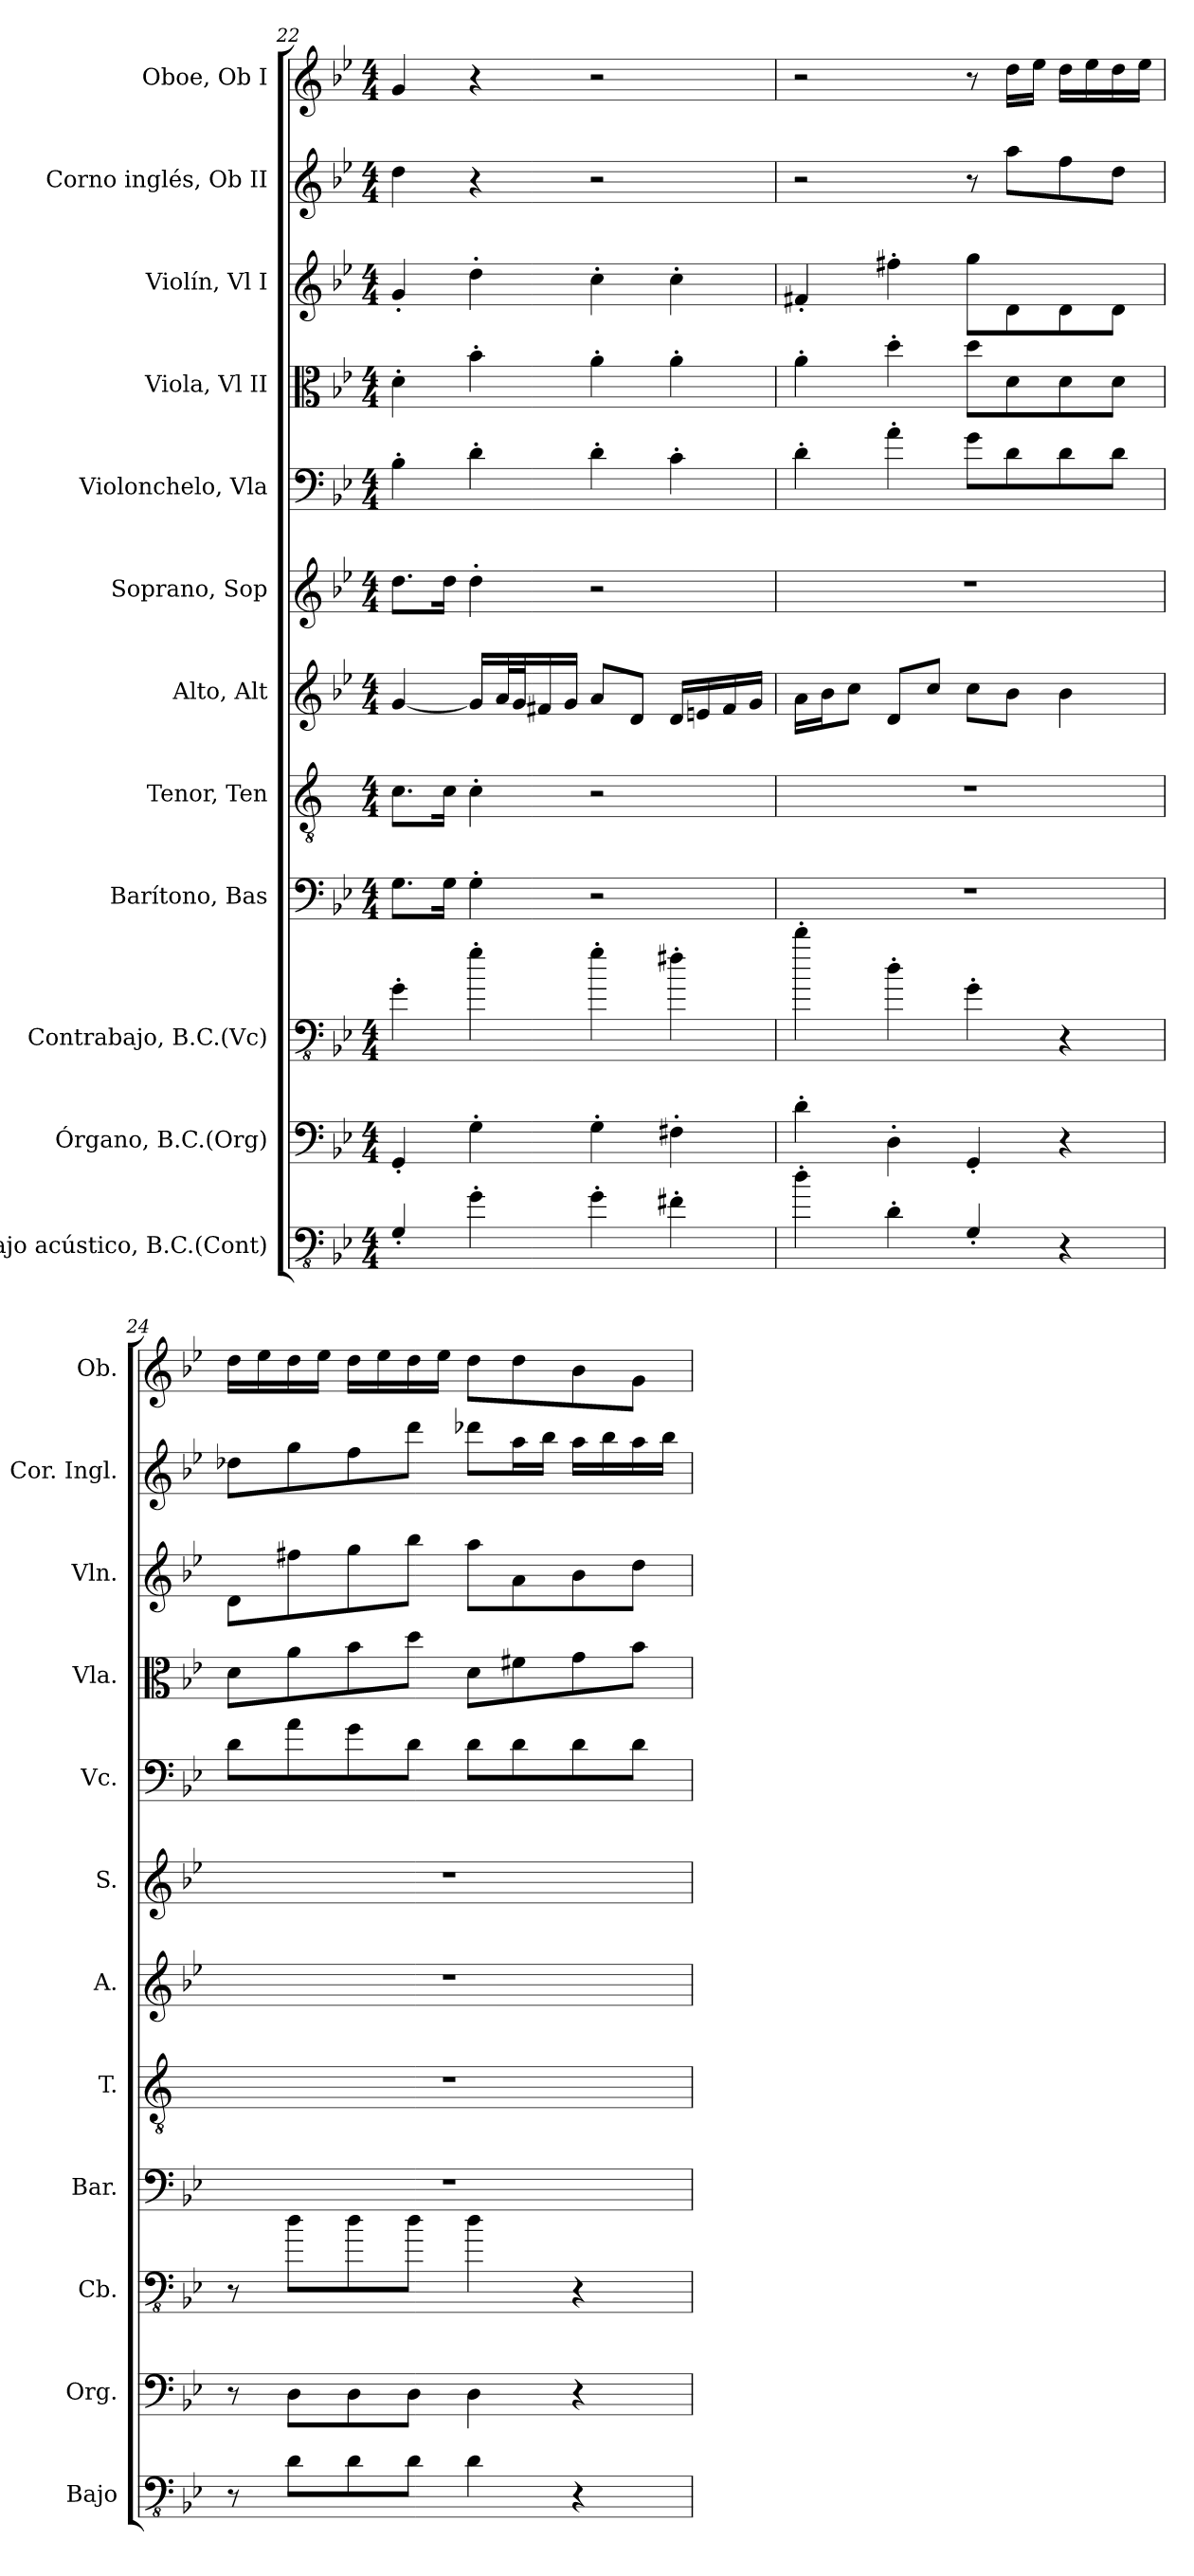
**kern	**kern	**kern	**kern	**kern	**kern	**kern	**kern	**kern	**kern	**kern	**kern
*part12	*part11	*part10	*part9	*part8	*part7	*part6	*part5	*part4	*part3	*part2	*part1
*staff12	*staff11	*staff10	*staff9	*staff8	*staff7	*staff6	*staff5	*staff4	*staff3	*staff2	*staff1
*I"Bajo acústico, B.C.(Cont)	*I"Órgano, B.C.(Org)	*I"Contrabajo, B.C.(Vc)	*I"Barítono, Bas	*I"Tenor, Ten	*I"Alto, Alt	*I"Soprano, Sop	*I"Violonchelo, Vla	*I"Viola, Vl II	*I"Violín, Vl I	*I"Corno inglés, Ob II	*I"Oboe, Ob I
*I'Bajo	*I'Org.	*I'Cb.	*I'Bar.	*I'T.	*I'A.	*I'S.	*I'Vc.	*I'Vla.	*I'Vln.	*I'Cor. Ingl.	*I'Ob.
*clefFv4	*clefF4	*clefFv4	*clefF4	*clefGv2	*clefG2	*clefG2	*clefF4	*clefC3	*clefG2	*clefG2	*clefG2
*ITrd7c12	*	*ITrd7c12	*	*ITrd1c2	*	*	*	*	*	*ITrd4c7	*
*k[b-e-]	*k[b-e-]	*k[b-e-]	*k[b-e-]	*k[b-e-]	*k[b-e-]	*k[b-e-]	*k[b-e-]	*k[b-e-]	*k[b-e-]	*k[b-e-a-]	*k[b-e-]
*M4/4	*M4/4	*M4/4	*M4/4	*M4/4	*M4/4	*M4/4	*M4/4	*M4/4	*M4/4	*M4/4	*M4/4
=22	=22	=22	=22	=22	=22	=22	=22	=22	=22	=22	=22
4GGG'/	4GG'/	4GG'\	8.G\L	8.B-\L	[4g/	8.dd\L	4B-'\	4d'\	4g'/	4g\	4g/
.	.	.	16G\Jk	16B-\Jk	.	16dd\Jk	.	.	.	.	.
4GG'\	4G'\	4G'\	4G'\	4B-'\	16g/LL]	4dd'\	4d'\	4b-'\	4dd'\	4r	4r
.	.	.	.	.	32a/L	.	.	.	.	.	.
.	.	.	.	.	32g/J	.	.	.	.	.	.
.	.	.	.	.	16f#X/	.	.	.	.	.	.
.	.	.	.	.	16g/JJ	.	.	.	.	.	.
4GG'\	4G'\	4G'\	2r	2r	8a/L	2r	4d'\	4a'\	4cc'\	2r	2r
.	.	.	.	.	8d/J	.	.	.	.	.	.
4FF#X'\	4F#X'\	4F#X'\	.	.	16d/LL	.	4c'\	4a'\	4cc'\	.	.
.	.	.	.	.	16en/	.	.	.	.	.	.
.	.	.	.	.	16f#/	.	.	.	.	.	.
.	.	.	.	.	16g/JJ	.	.	.	.	.	.
!!LO:PB:g=z
=23	=23	=23	=23	=23	=23	=23	=23	=23	=23	=23	=23
4D'\	4d'\	4d'\	1r	1r	16a\LL	1r	4d'\	4a'\	4f#X'/	2r	2r
.	.	.	.	.	16b-\J	.	.	.	.	.	.
.	.	.	.	.	8cc\J	.	.	.	.	.	.
4DD'\	4D'\	4D'\	.	.	8d/L	.	4a'\	4dd'\	4ff#X'\	.	.
.	.	.	.	.	8cc/J	.	.	.	.	.	.
4GGG'/	4GG'/	4GG'\	.	.	8cc\L	.	8g\L	8dd\L	8gg\L	8r	8r
.	.	.	.	.	8b-\J	.	8d\	8d\	8d\	8dd\L	16dd\LL
.	.	.	.	.	.	.	.	.	.	.	16ee-\JJ
4r	4r	4r	.	.	4b-\	.	8d\	8d\	8d\	8b-\	16dd\LL
.	.	.	.	.	.	.	.	.	.	.	16ee-\
.	.	.	.	.	.	.	8d\J	8d\J	8d\J	8g\J	16dd\
.	.	.	.	.	.	.	.	.	.	.	16ee-\JJ
=24	=24	=24	=24	=24	=24	=24	=24	=24	=24	=24	=24
8r	8r	8r	1r	1r	1r	1r	8d\L	8d\L	8d\L	8g-X\L	16dd\LL
.	.	.	.	.	.	.	.	.	.	.	16ee-\
8DD\L	8D\L	8D\L	.	.	.	.	8a\	8a\	8ff#X\	8cc\	16dd\
.	.	.	.	.	.	.	.	.	.	.	16ee-\JJ
8DD\	8D\	8D\	.	.	.	.	8g\	8b-\	8gg\	8b-\	16dd\LL
.	.	.	.	.	.	.	.	.	.	.	16ee-\
8DD\J	8D\J	8D\J	.	.	.	.	8d\J	8dd\J	8bb-\J	8gg\J	16dd\
.	.	.	.	.	.	.	.	.	.	.	16ee-\JJ
4DD\	4D\	4D\	.	.	.	.	8d\L	8d\L	8aa\L	8gg-X\L	8dd\L
.	.	.	.	.	.	.	8d\	8f#X\	8a\	16dd\L	8dd\
.	.	.	.	.	.	.	.	.	.	16ee-\JJ	.
4r	4r	4r	.	.	.	.	8d\	8g\	8b-\	16dd\LL	8b-\
.	.	.	.	.	.	.	.	.	.	16ee-\	.
.	.	.	.	.	.	.	8d\J	8b-\J	8dd\J	16dd\	8g\J
.	.	.	.	.	.	.	.	.	.	16ee-\JJ	.
=	=	=	=	=	=	=	=	=	=	=	=
*-	*-	*-	*-	*-	*-	*-	*-	*-	*-	*-	*-
